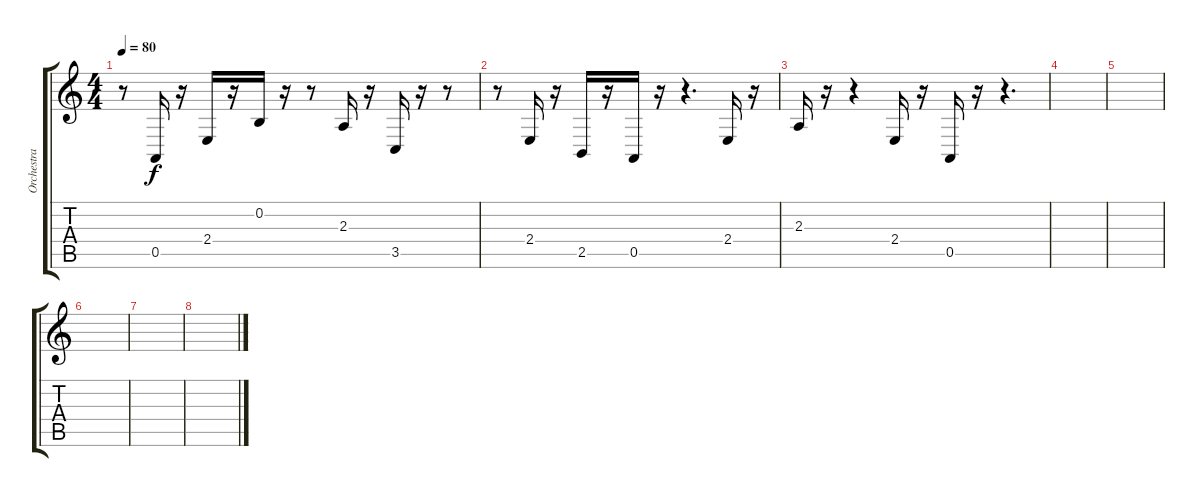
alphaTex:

\track ("Orchestra" "Orchestra") {instrument pizzicatostrings}
\staff {score tabs}
\tuning (E4 B3 G3 D3 A2 E2) {hide}
\ts (4 4)
\tempo 80
\clef g2
\ks c
r.8{dy f} 0.5.16 r.16 2.4.16 r.16 0.2.16 r.16 r.8 2.3.16 r.16 3.5.16 r.16 r.8 |
r.8 2.4.16 r.16 2.5.16 r.16 0.5.16 r.16 r.4{d} 2.4.16 r.16 |
2.3.16 r.16 r.4 2.4.16 r.16 0.5.16 r.16 r.4{d} |
\section ("" "")
|
|
|
|
\section ("" "")
